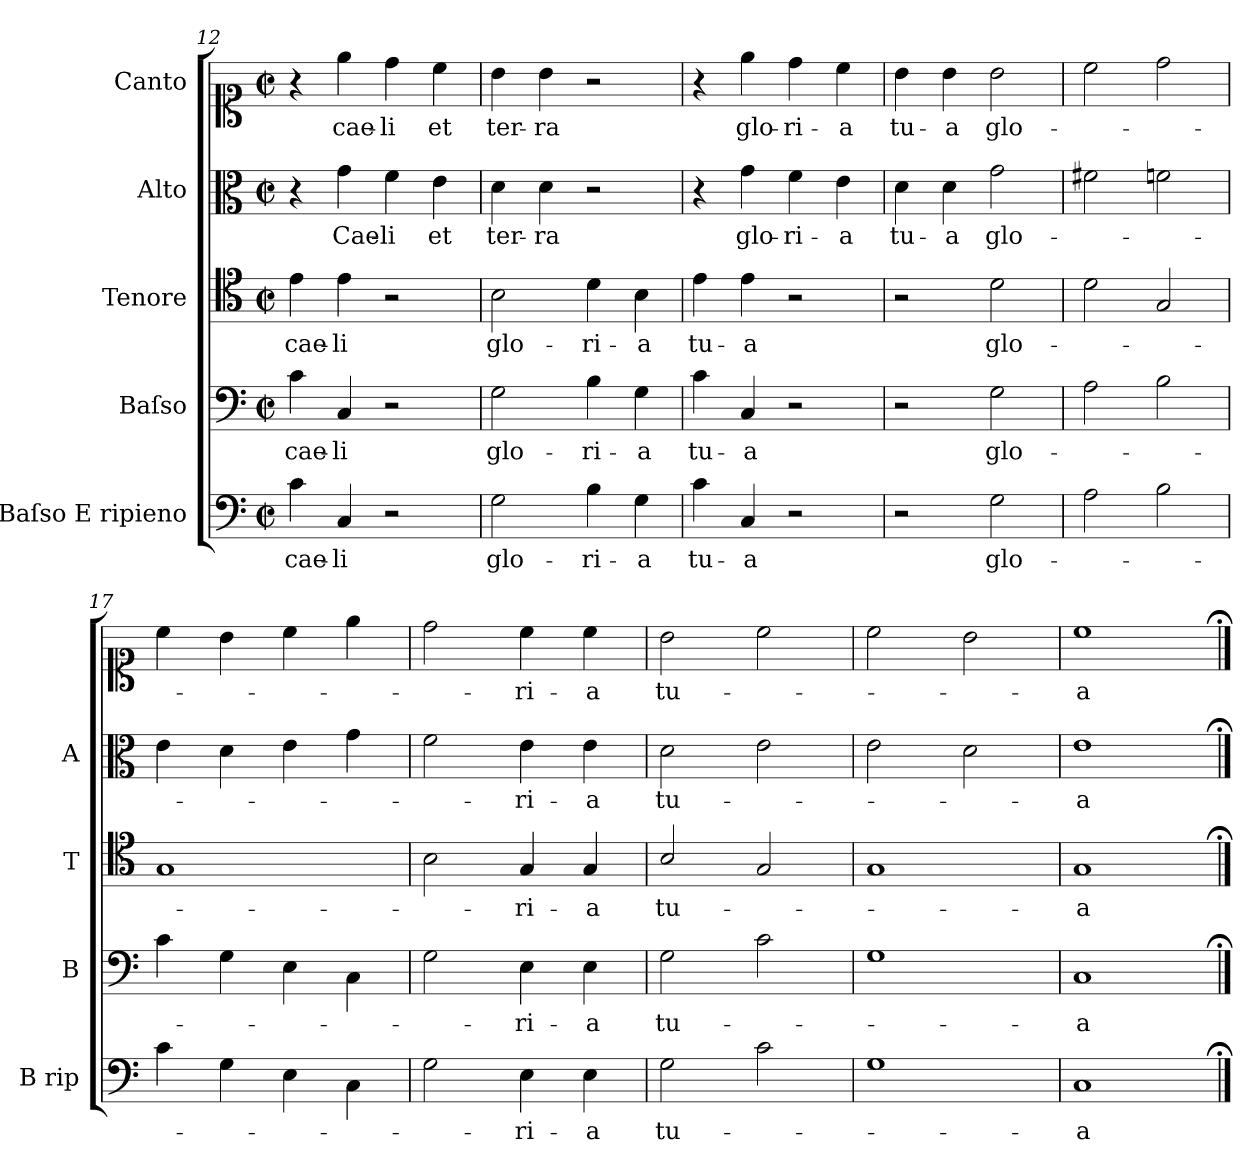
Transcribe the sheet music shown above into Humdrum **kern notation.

**kern	**text	**kern	**text	**kern	**text	**kern	**text	**kern	**text
*part5	*part5	*part4	*part4	*part3	*part3	*part2	*part2	*part1	*part1
*staff5	*staff5	*staff4	*staff4	*staff3	*staff3	*staff2	*staff2	*staff1	*staff1
*I"Baſso E ripieno	*	*I"Baſso	*	*I"Tenore	*	*I"Alto	*	*I"Canto	*
*I'B rip	*	*I'B	*	*I'T	*	*I'A	*	*	*
*clefF4	*	*clefF4	*	*clefC4	*	*clefC3	*	*clefC1	*
*k[]	*	*k[]	*	*k[]	*	*k[]	*	*k[]	*
*C:	*	*C:	*	*C:	*	*C:	*	*C:	*
*M2/2	*	*M2/2	*	*M2/2	*	*M2/2	*	*M2/2	*
*met(c|)	*	*met(c|)	*	*met(c|)	*	*met(c|)	*	*met(c|)	*
=12	=12	=12	=12	=12	=12	=12	=12	=12	=12
4c\	cae-	4c\	cae-	4e\	cae-	4r	.	4r	.
4C/	-li	4C/	-li	4e\	-li	4g\	Cae-	4ee\	cae-
2r	.	2r	.	2r	.	4f\	-li	4dd\	-li
.	.	.	.	.	.	4e\	et	4cc\	et
=13	=13	=13	=13	=13	=13	=13	=13	=13	=13
2G\	glo-	2G\	glo-	2B\	glo-	4d\	ter-	4b\	ter-
.	.	.	.	.	.	4d\	-ra	4b\	-ra
4B\	-ri-	4B\	-ri-	4d\	-ri-	2r	.	2r	.
4G\	-a	4G\	-a	4B\	-a	.	.	.	.
=14	=14	=14	=14	=14	=14	=14	=14	=14	=14
4c\	tu-	4c\	tu-	4e\	tu-	4r	.	4r	.
4C/	-a	4C/	-a	4e\	-a	4g\	glo-	4ee\	glo-
2r	.	2r	.	2r	.	4f\	-ri-	4dd\	-ri-
.	.	.	.	.	.	4e\	-a	4cc\	-a
=15	=15	=15	=15	=15	=15	=15	=15	=15	=15
2r	.	2r	.	2r	.	4d\	tu-	4b\	tu-
.	.	.	.	.	.	4d\	-a	4b\	-a
2G\	glo-	2G\	glo-	2d\	glo-	2g\	glo-	2b\	glo-
=16	=16	=16	=16	=16	=16	=16	=16	=16	=16
2A\	.	2A\	.	2d\	.	2f#X\	.	2cc\	.
2B\	.	2B\	.	2G/	.	2fn\	.	2dd\	.
=17	=17	=17	=17	=17	=17	=17	=17	=17	=17
4c\	.	4c\	.	1G	.	4e\	.	4cc\	.
4G\	.	4G\	.	.	.	4d\	.	4b\	.
4E\	.	4E\	.	.	.	4e\	.	4cc\	.
4C\	.	4C\	.	.	.	4g\	.	4ee\	.
=18	=18	=18	=18	=18	=18	=18	=18	=18	=18
2G\	.	2G\	.	2B\	.	2f\	.	2dd\	.
4E\	-ri-	4E\	-ri-	4G/	-ri-	4e\	-ri-	4cc\	-ri-
4E\	-a	4E\	-a	4G/	-a	4e\	-a	4cc\	-a
=19	=19	=19	=19	=19	=19	=19	=19	=19	=19
2G\	tu-	2G\	tu-	2B/	tu-	2d\	tu-	2b\	tu-
2c\	.	2c\	.	2G/	.	2e\	.	2cc\	.
=20	=20	=20	=20	=20	=20	=20	=20	=20	=20
1G	.	1G	.	1G	.	2e\	.	2cc\	.
.	.	.	.	.	.	2d\	.	2b\	.
=21	=21	=21	=21	=21	=21	=21	=21	=21	=21
1C	-a	1C	-a	1G	-a	1e	-a	1cc	-a
==;	==;	==;	==;	==;	==;	==;	==;	==;	==;
*-	*-	*-	*-	*-	*-	*-	*-	*-	*-
